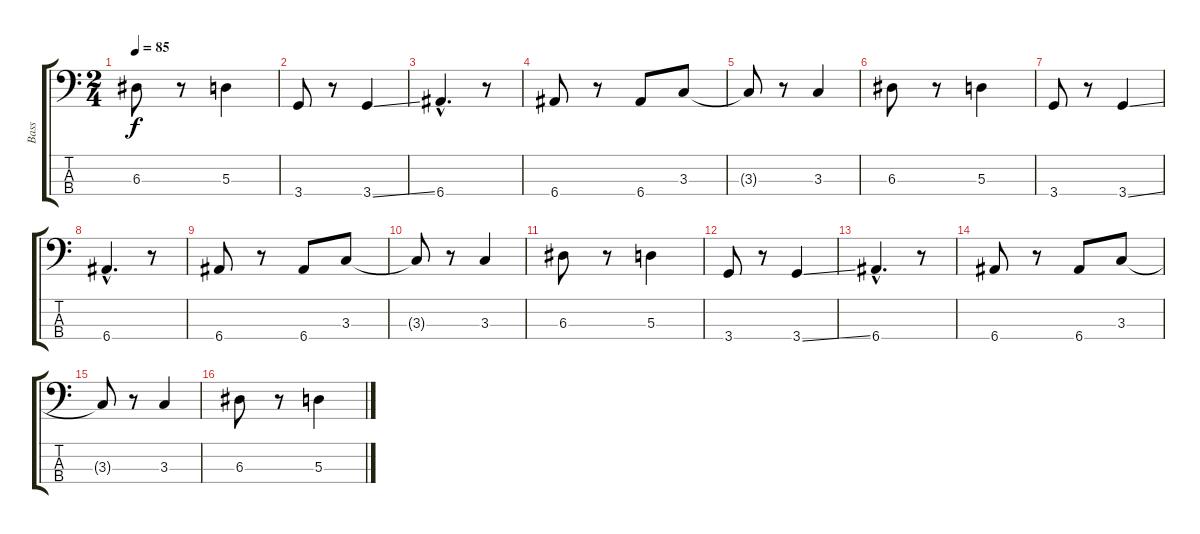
\track ("Bass" "Bass") {instrument electricbassfinger}
\staff {score tabs}
\tuning (G2 D2 A1 E1) {hide}
\ts (2 4)
\tempo 85
\clef f4
\ks c
6.3.8{dy f} r.8 5.3.4 |
3.4.8 r.8 3.4{ss}.4 |
6.4{hac}.4{d} r.8 |
6.4.8 r.8 6.4.8 3.3.8 |
3.3{t}.8 r.8 3.3.4 |
6.3.8 r.8 5.3.4 |
3.4.8 r.8 3.4{ss}.4 |
6.4{hac}.4{d} r.8 |
6.4.8 r.8 6.4.8 3.3.8 |
3.3{t}.8 r.8 3.3.4 |
6.3.8 r.8 5.3.4 |
3.4.8 r.8 3.4{ss}.4 |
6.4{hac}.4{d} r.8 |
6.4.8 r.8 6.4.8 3.3.8 |
3.3{t}.8 r.8 3.3.4 |
6.3.8 r.8 5.3.4
